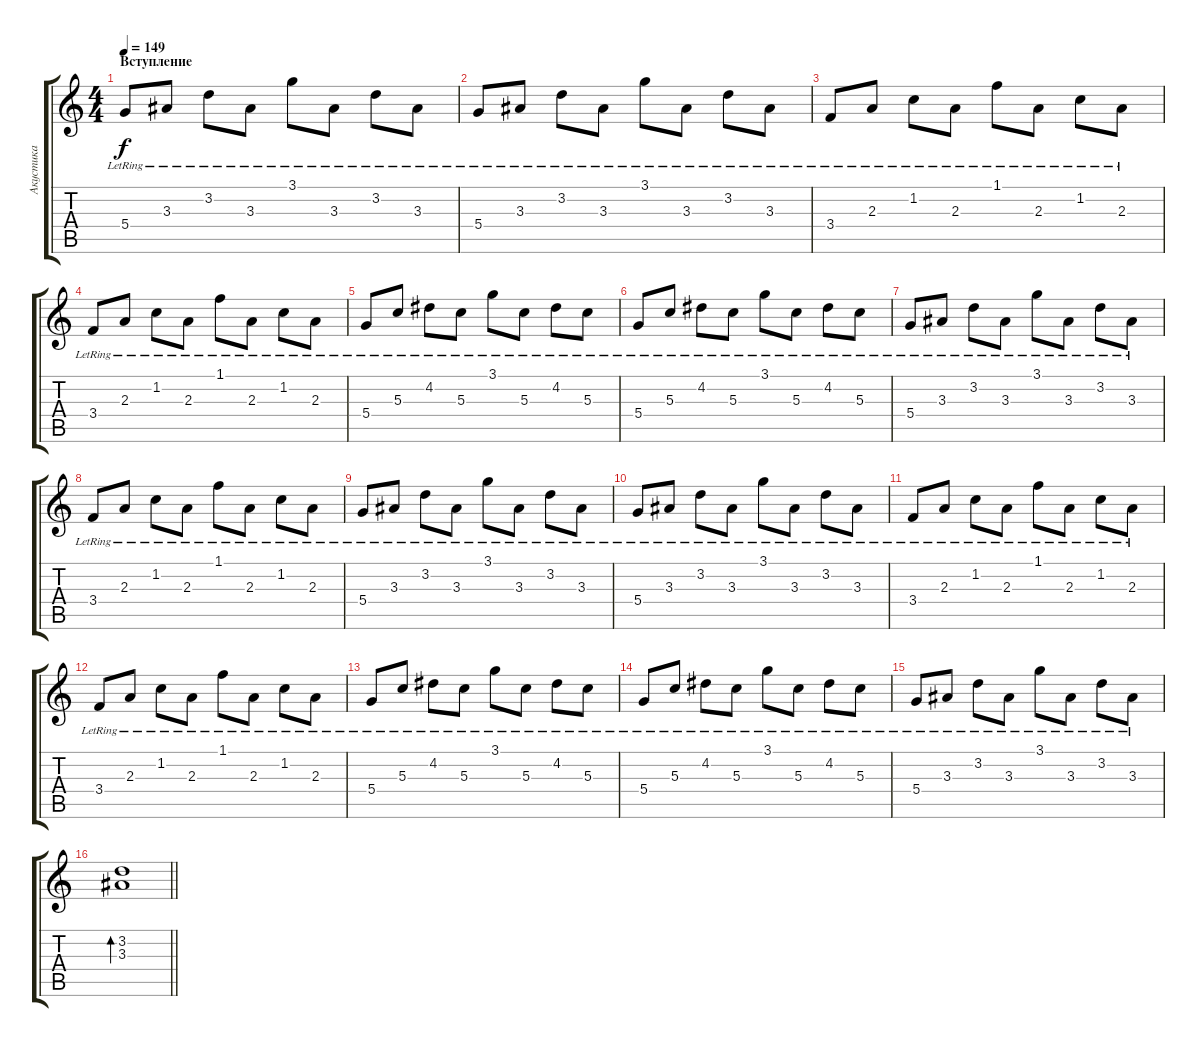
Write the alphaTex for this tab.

\track ("Акустика" "Акустика") {instrument acousticguitarsteel}
\staff {score tabs}
\tuning (E4 B3 G3 D3 A2 E2) {hide}
\ts (4 4)
\section ("" "Вступление")
\tempo 149
\clef g2
\ks c
5.4{lr}.8{dy f instrument acousticguitarsteel} 3.3{lr}.8 3.2{lr}.8 3.3{lr}.8 3.1{lr}.8 3.3{lr}.8 3.2{lr}.8 3.3{lr}.8 |
5.4{lr}.8 3.3{lr}.8 3.2{lr}.8 3.3{lr}.8 3.1{lr}.8 3.3{lr}.8 3.2{lr}.8 3.3{lr}.8 |
3.4{lr}.8 2.3{lr}.8 1.2{lr}.8 2.3{lr}.8 1.1{lr}.8 2.3{lr}.8 1.2{lr}.8 2.3{lr}.8 |
3.4{lr}.8 2.3{lr}.8 1.2{lr}.8 2.3{lr}.8 1.1{lr}.8 2.3{lr}.8 1.2{lr}.8 2.3{lr}.8 |
5.4{lr}.8 5.3{lr}.8 4.2{lr}.8 5.3{lr}.8 3.1{lr}.8 5.3{lr}.8 4.2{lr}.8 5.3{lr}.8 |
5.4{lr}.8 5.3{lr}.8 4.2{lr}.8 5.3{lr}.8 3.1{lr}.8 5.3{lr}.8 4.2{lr}.8 5.3{lr}.8 |
5.4{lr}.8 3.3{lr}.8 3.2{lr}.8 3.3{lr}.8 3.1{lr}.8 3.3{lr}.8 3.2{lr}.8 3.3{lr}.8 |
3.4{lr}.8 2.3{lr}.8 1.2{lr}.8 2.3{lr}.8 1.1{lr}.8 2.3{lr}.8 1.2{lr}.8 2.3{lr}.8 |
5.4{lr}.8 3.3{lr}.8 3.2{lr}.8 3.3{lr}.8 3.1{lr}.8 3.3{lr}.8 3.2{lr}.8 3.3{lr}.8 |
5.4{lr}.8 3.3{lr}.8 3.2{lr}.8 3.3{lr}.8 3.1{lr}.8 3.3{lr}.8 3.2{lr}.8 3.3{lr}.8 |
3.4{lr}.8 2.3{lr}.8 1.2{lr}.8 2.3{lr}.8 1.1{lr}.8 2.3{lr}.8 1.2{lr}.8 2.3{lr}.8 |
3.4{lr}.8 2.3{lr}.8 1.2{lr}.8 2.3{lr}.8 1.1{lr}.8 2.3{lr}.8 1.2{lr}.8 2.3{lr}.8 |
5.4{lr}.8 5.3{lr}.8 4.2{lr}.8 5.3{lr}.8 3.1{lr}.8 5.3{lr}.8 4.2{lr}.8 5.3{lr}.8 |
5.4{lr}.8 5.3{lr}.8 4.2{lr}.8 5.3{lr}.8 3.1{lr}.8 5.3{lr}.8 4.2{lr}.8 5.3{lr}.8 |
5.4{lr}.8 3.3{lr}.8 3.2{lr}.8 3.3{lr}.8 3.1{lr}.8 3.3{lr}.8 3.2{lr}.8 3.3{lr}.8 |
\barLineRight lightlight
(3.2 3.3).1{bd 240}
